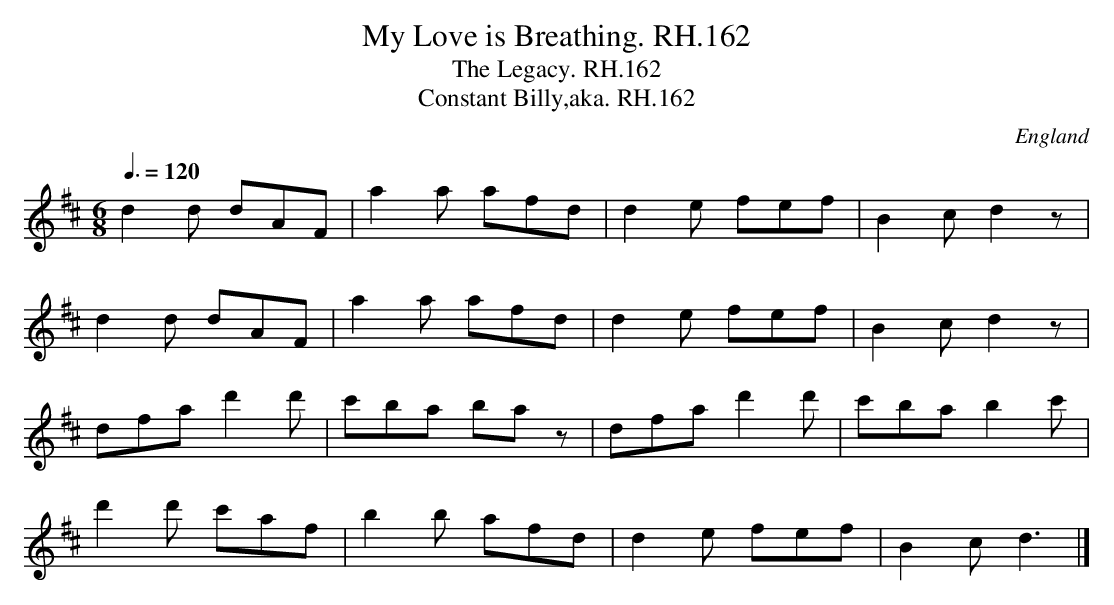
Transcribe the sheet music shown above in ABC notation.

X:1
T:My Love is Breathing. RH.162
T:Legacy. RH.162, The
T:Constant Billy,aka. RH.162
O:England
M:6/8
L:1/8
Q:3/8=120
K:D
d2d dAF|a2a afd|d2e fef|B2c d2z|
d2d dAF|a2a afd|d2e fef|B2c d2z|
dfa d'2d'|c'ba baz|dfa d'2d'|c'ba b2c'|
d'2d' c'af|b2b afd|d2e fef|B2c d3|]
